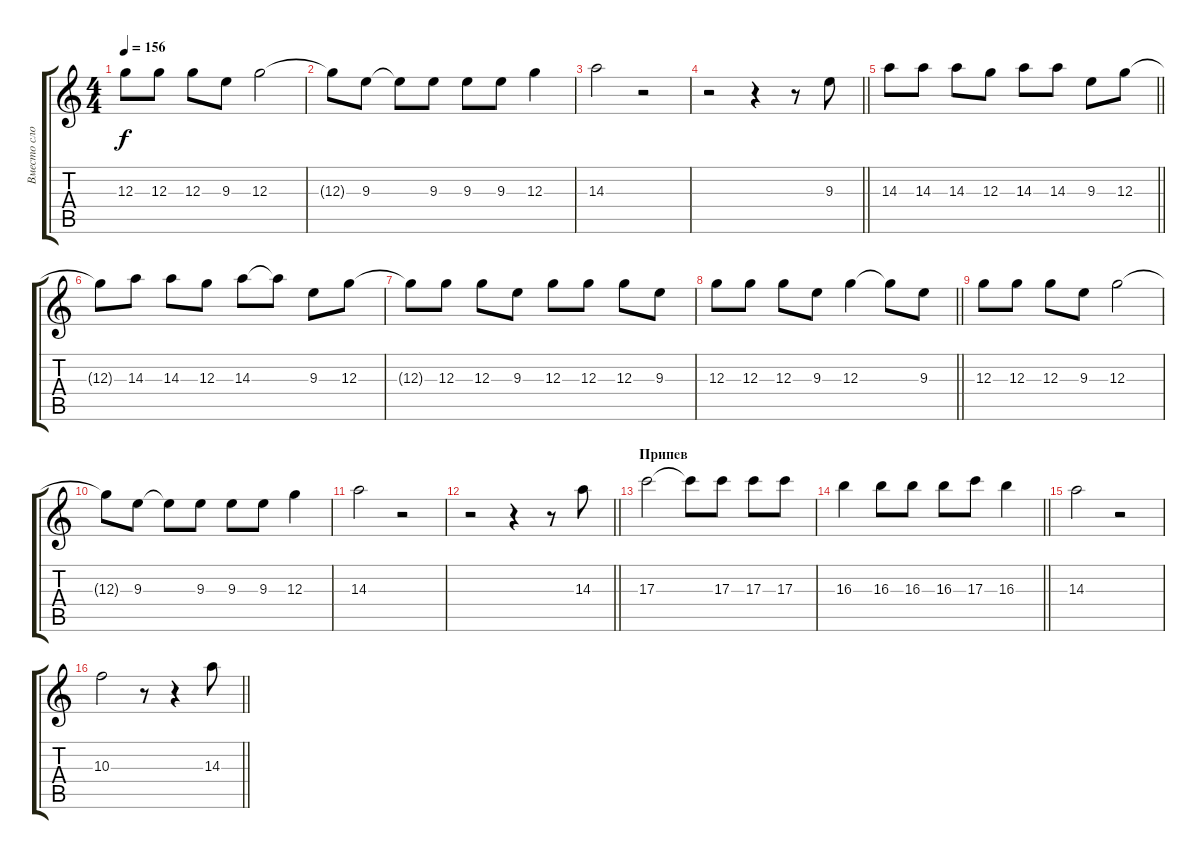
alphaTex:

\track ("Вместо слов" "Вместо сло") {instrument acousticguitarsteel}
\staff {score tabs}
\tuning (E4 B3 G3 D3 A2 E2) {hide}
\ts (4 4)
\tempo 156
\clef g2
\ks c
12.3.8{dy f} 12.3.8 12.3.8 9.3.8 12.3.2 |
12.3{t}.8 9.3.8 9.3{t}.8 9.3.8 9.3.8 9.3.8 12.3.4 |
14.3.2 r.2 |
\barLineRight lightlight
r.2 r.4 r.8 9.3.8 |
\barLineRight lightlight
14.3.8 14.3.8 14.3.8 12.3.8 14.3.8 14.3.8 9.3.8 12.3.8 |
12.3{t}.8 14.3.8 14.3.8 12.3.8 14.3.8 14.3{t}.8 9.3.8 12.3.8 |
12.3{t}.8 12.3.8 12.3.8 9.3.8 12.3.8 12.3.8 12.3.8 9.3.8 |
\barLineRight lightlight
12.3.8 12.3.8 12.3.8 9.3.8 12.3.4 12.3{t}.8 9.3.8 |
12.3.8 12.3.8 12.3.8 9.3.8 12.3.2 |
12.3{t}.8 9.3.8 9.3{t}.8 9.3.8 9.3.8 9.3.8 12.3.4 |
14.3.2 r.2 |
\barLineRight lightlight
r.2 r.4 r.8 14.3.8 |
\section ("" "Припев")
17.3.2 17.3{t}.8 17.3.8 17.3.8 17.3.8 |
\barLineRight lightlight
16.3.4 16.3.8 16.3.8 16.3.8 17.3.8 16.3.4 |
14.3.2 r.2 |
\barLineRight lightlight
10.3.2 r.8 r.4 14.3.8
